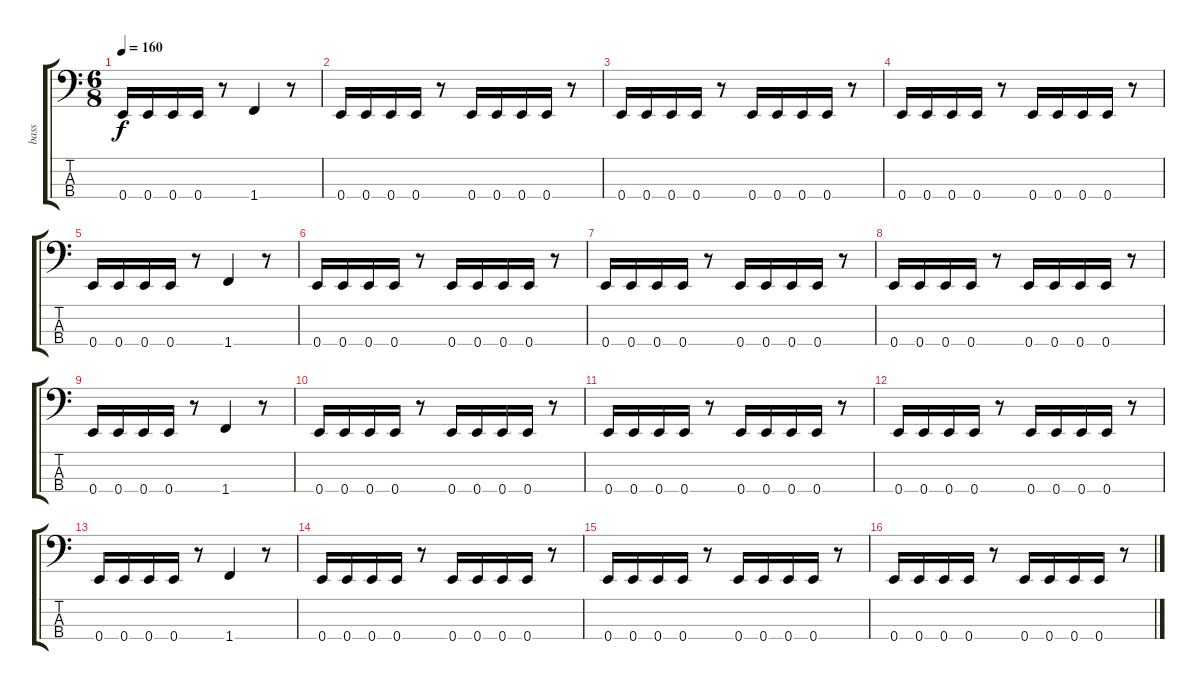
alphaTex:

\track ("bass" "bass") {instrument slapbass1}
\staff {score tabs}
\tuning (G2 D2 A1 E1) {hide}
\ts (6 8)
\tempo 160
\clef f4
\ks c
0.4.16{dy f} 0.4.16 0.4.16 0.4.16 r.8 1.4.4 r.8 |
0.4.16 0.4.16 0.4.16 0.4.16 r.8 0.4.16 0.4.16 0.4.16 0.4.16 r.8 |
0.4.16 0.4.16 0.4.16 0.4.16 r.8 0.4.16 0.4.16 0.4.16 0.4.16 r.8 |
0.4.16 0.4.16 0.4.16 0.4.16 r.8 0.4.16 0.4.16 0.4.16 0.4.16 r.8 |
0.4.16 0.4.16 0.4.16 0.4.16 r.8 1.4.4 r.8 |
0.4.16 0.4.16 0.4.16 0.4.16 r.8 0.4.16 0.4.16 0.4.16 0.4.16 r.8 |
0.4.16 0.4.16 0.4.16 0.4.16 r.8 0.4.16 0.4.16 0.4.16 0.4.16 r.8 |
0.4.16 0.4.16 0.4.16 0.4.16 r.8 0.4.16 0.4.16 0.4.16 0.4.16 r.8 |
0.4.16 0.4.16 0.4.16 0.4.16 r.8 1.4.4 r.8 |
0.4.16 0.4.16 0.4.16 0.4.16 r.8 0.4.16 0.4.16 0.4.16 0.4.16 r.8 |
0.4.16 0.4.16 0.4.16 0.4.16 r.8 0.4.16 0.4.16 0.4.16 0.4.16 r.8 |
0.4.16 0.4.16 0.4.16 0.4.16 r.8 0.4.16 0.4.16 0.4.16 0.4.16 r.8 |
0.4.16 0.4.16 0.4.16 0.4.16 r.8 1.4.4 r.8 |
0.4.16 0.4.16 0.4.16 0.4.16 r.8 0.4.16 0.4.16 0.4.16 0.4.16 r.8 |
0.4.16 0.4.16 0.4.16 0.4.16 r.8 0.4.16 0.4.16 0.4.16 0.4.16 r.8 |
0.4.16 0.4.16 0.4.16 0.4.16 r.8 0.4.16 0.4.16 0.4.16 0.4.16 r.8
